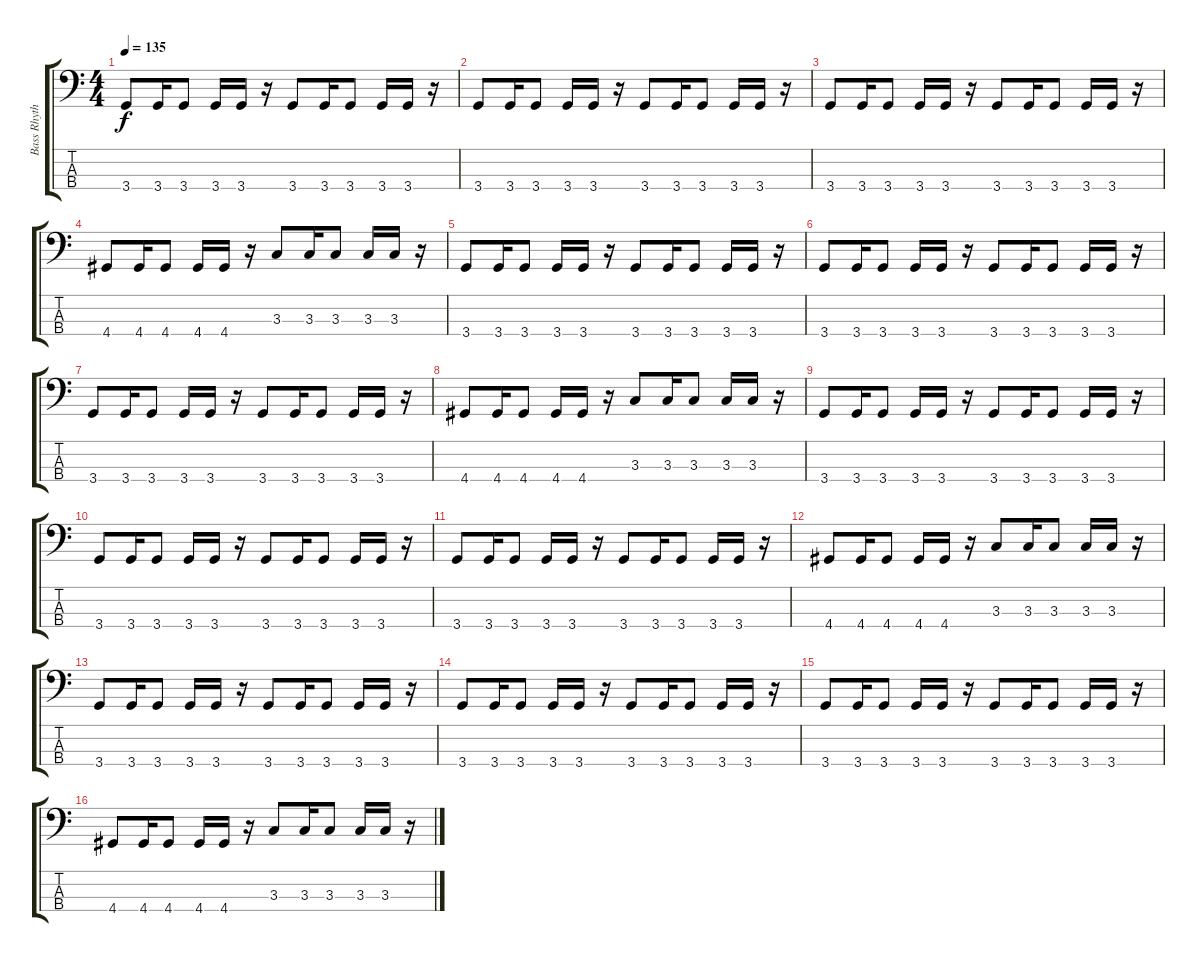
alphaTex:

\track ("Bass Rhythm" "Bass Rhyth") {instrument synthbass1}
\staff {score tabs}
\tuning (G2 D2 A1 E1) {hide}
\ts (4 4)
\tempo 135
\clef f4
\ks c
3.4.8{dy f} 3.4.16 3.4.8 3.4.16 3.4.16 r.16 3.4.8 3.4.16 3.4.8 3.4.16 3.4.16 r.16 |
3.4.8 3.4.16 3.4.8 3.4.16 3.4.16 r.16 3.4.8 3.4.16 3.4.8 3.4.16 3.4.16 r.16 |
3.4.8 3.4.16 3.4.8 3.4.16 3.4.16 r.16 3.4.8 3.4.16 3.4.8 3.4.16 3.4.16 r.16 |
4.4.8 4.4.16 4.4.8 4.4.16 4.4.16 r.16 3.3.8 3.3.16 3.3.8 3.3.16 3.3.16 r.16 |
3.4.8 3.4.16 3.4.8 3.4.16 3.4.16 r.16 3.4.8 3.4.16 3.4.8 3.4.16 3.4.16 r.16 |
3.4.8 3.4.16 3.4.8 3.4.16 3.4.16 r.16 3.4.8 3.4.16 3.4.8 3.4.16 3.4.16 r.16 |
3.4.8 3.4.16 3.4.8 3.4.16 3.4.16 r.16 3.4.8 3.4.16 3.4.8 3.4.16 3.4.16 r.16 |
4.4.8 4.4.16 4.4.8 4.4.16 4.4.16 r.16 3.3.8 3.3.16 3.3.8 3.3.16 3.3.16 r.16 |
3.4.8 3.4.16 3.4.8 3.4.16 3.4.16 r.16 3.4.8 3.4.16 3.4.8 3.4.16 3.4.16 r.16 |
3.4.8 3.4.16 3.4.8 3.4.16 3.4.16 r.16 3.4.8 3.4.16 3.4.8 3.4.16 3.4.16 r.16 |
3.4.8 3.4.16 3.4.8 3.4.16 3.4.16 r.16 3.4.8 3.4.16 3.4.8 3.4.16 3.4.16 r.16 |
4.4.8 4.4.16 4.4.8 4.4.16 4.4.16 r.16 3.3.8 3.3.16 3.3.8 3.3.16 3.3.16 r.16 |
3.4.8 3.4.16 3.4.8 3.4.16 3.4.16 r.16 3.4.8 3.4.16 3.4.8 3.4.16 3.4.16 r.16 |
3.4.8 3.4.16 3.4.8 3.4.16 3.4.16 r.16 3.4.8 3.4.16 3.4.8 3.4.16 3.4.16 r.16 |
3.4.8 3.4.16 3.4.8 3.4.16 3.4.16 r.16 3.4.8 3.4.16 3.4.8 3.4.16 3.4.16 r.16 |
4.4.8 4.4.16 4.4.8 4.4.16 4.4.16 r.16 3.3.8 3.3.16 3.3.8 3.3.16 3.3.16 r.16
